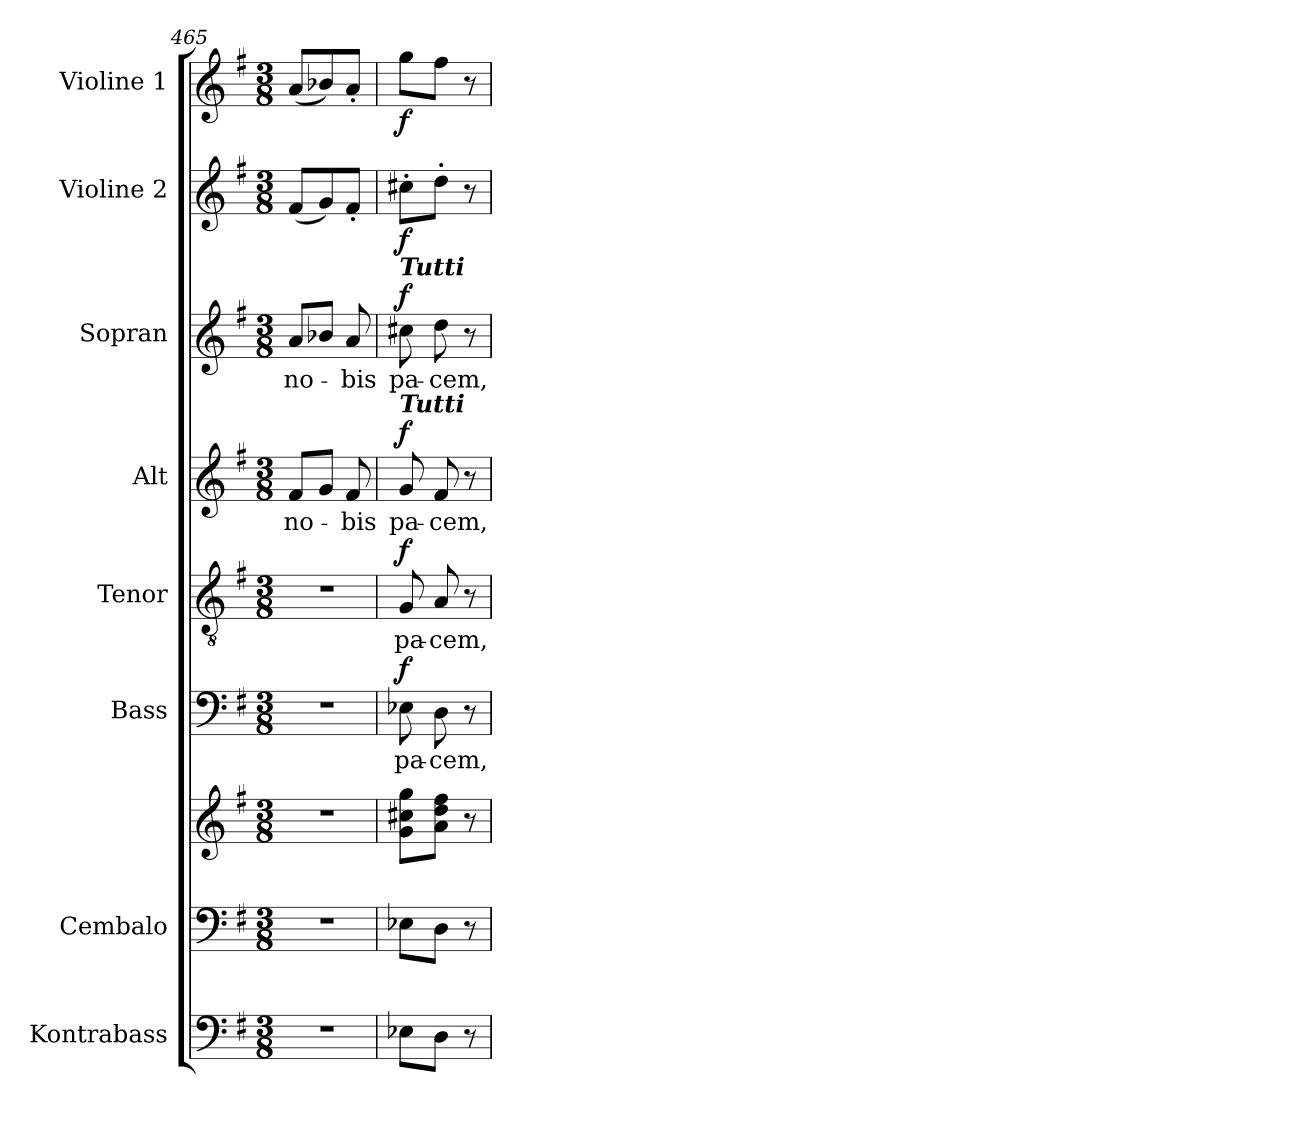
**kern	**kern	**kern	**kern	**text	**dynam	**kern	**text	**dynam	**kern	**text	**dynam	**kern	**text	**dynam	**kern	**dynam	**kern	**dynam
*part8	*part7	*part7	*part6	*part6	*part6	*part5	*part5	*part5	*part4	*part4	*part4	*part3	*part3	*part3	*part2	*part2	*part1	*part1
*staff9	*staff8	*staff7	*staff6	*staff6	*staff6	*staff5	*staff5	*staff5	*staff4	*staff4	*staff4	*staff3	*staff3	*staff3	*staff2	*staff2	*staff1	*staff1
*I"Kontrabass	*I"Cembalo	*	*I"Bass	*	*	*I"Tenor	*	*	*I"Alt	*	*	*I"Sopran	*	*	*I"Violine 2	*	*I"Violine 1	*
*I'Kb.	*I'Cemb.	*	*I'B.	*	*	*I'T.	*	*	*I'A.	*	*	*I'S.	*	*	*I'Vl. 2	*	*I'Vl. 1	*
!!LO:PB:g=z
*clefF4	*clefF4	*clefG2	*clefF4	*	*	*clefGv2	*	*	*clefG2	*	*	*clefG2	*	*	*clefG2	*	*clefG2	*
*ITrd7c12	*	*	*	*	*	*	*	*	*	*	*	*	*	*	*	*	*	*
*k[f#]	*k[f#]	*k[f#]	*k[f#]	*	*	*k[f#]	*	*	*k[f#]	*	*	*k[f#]	*	*	*k[f#]	*	*k[f#]	*
*G:	*G:	*G:	*G:	*	*	*G:	*	*	*G:	*	*	*G:	*	*	*G:	*	*G:	*
*M3/8	*M3/8	*M3/8	*M3/8	*	*	*M3/8	*	*	*M3/8	*	*	*M3/8	*	*	*M3/8	*	*M3/8	*
=465	=465	=465	=465	=465	=465	=465	=465	=465	=465	=465	=465	=465	=465	=465	=465	=465	=465	=465
!	!	!	!	!	!	!	!	!	!	!LO:LY:b	!	!	!LO:LY:b	!	!	!	!	!
4.r	4.r	4.r	4.r	.	.	4.r	.	.	8f#/L	no-	.	8a/L	no-	.	(<8f#/L	.	(<8a/L	.
.	.	.	.	.	.	.	.	.	8g/J	.	.	8b-X/J	.	.	8g/)	.	8b-X/)	.
!	!	!	!	!	!	!	!	!	!	!LO:LY:b	!	!	!LO:LY:b	!	!	!	!	!
.	.	.	.	.	.	.	.	.	8f#/	-bis	.	8a/	-bis	.	8f#'</J	.	8a'</J	.
=466	=466	=466	=466	=466	=466	=466	=466	=466	=466	=466	=466	=466	=466	=466	=466	=466	=466	=466
!	!	!	!	!	!	!	!	!	!	!	!	!LO:TX:a:Bi:t=Tutti	!	!	!	!	!	!
!	!	!	!	!	!	!	!	!	!LO:TX:a:Bi:t=Tutti	!	!	!	!	!	!	!	!	!
!	!	!	!	!LO:LY:b	!LO:DY:a	!	!LO:LY:b	!LO:DY:a	!	!LO:LY:b	!LO:DY:a	!	!LO:LY:b	!LO:DY:a	!	!LO:DY:b	!	!LO:DY:b
8EE-X\L	8E-X\L	8g\ 8cc#X\ 8gg\L	8E-X\	pa-	f	8G/	pa-	f	8g/	pa-	f	8cc#X\	pa-	f	8cc#X'>\L	f	8gg\L	f
!	!	!	!	!LO:LY:b	!	!	!LO:LY:b	!	!	!LO:LY:b	!	!	!LO:LY:b	!	!	!	!	!
8DD\J	8D\J	8a\ 8dd\ 8ff#\J	8D\	-cem,	.	8A/	-cem,	.	8f#/	-cem,	.	8dd\	-cem,	.	8dd'>\J	.	8ff#\J	.
8r	8r	8r	8r	.	.	8r	.	.	8r	.	.	8r	.	.	8r	.	8r	.
=	=	=	=	=	=	=	=	=	=	=	=	=	=	=	=	=	=	=
*-	*-	*-	*-	*-	*-	*-	*-	*-	*-	*-	*-	*-	*-	*-	*-	*-	*-	*-
